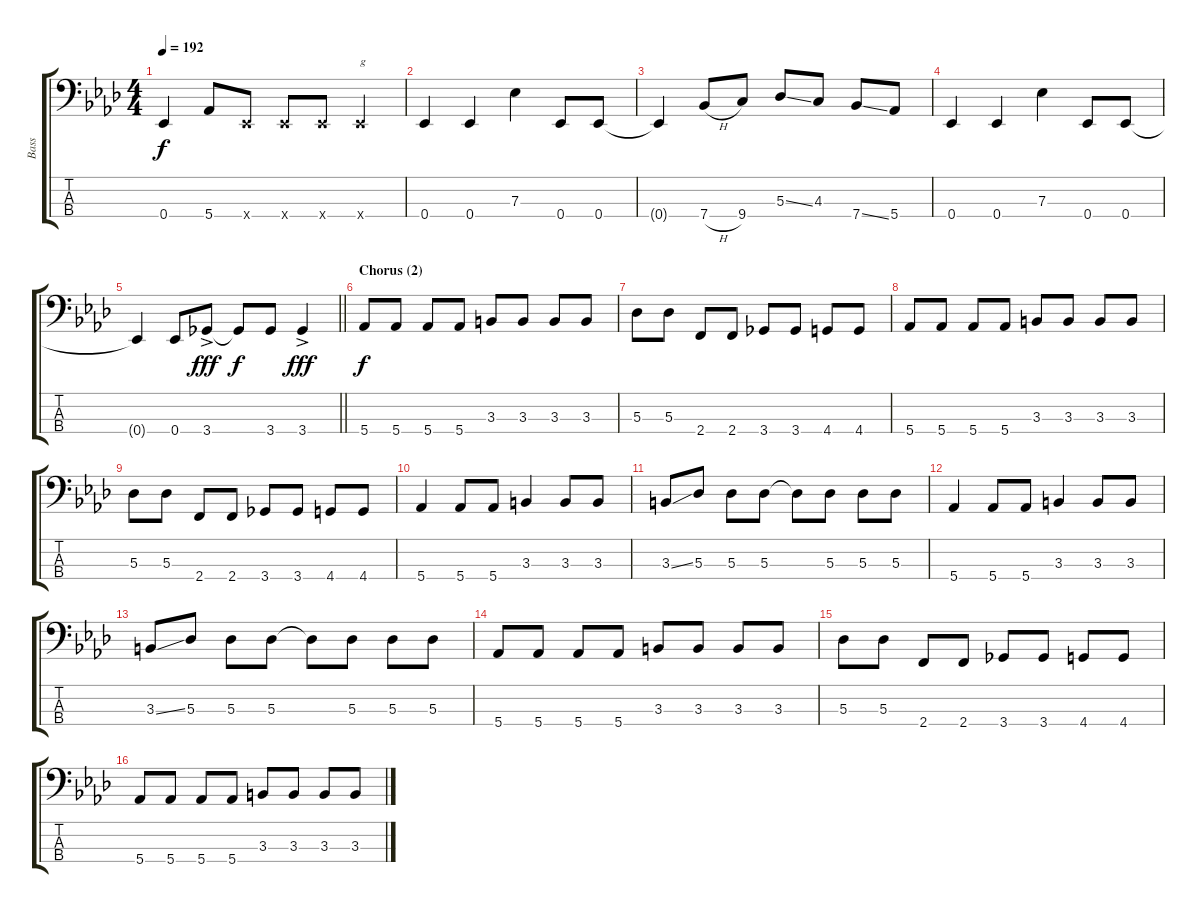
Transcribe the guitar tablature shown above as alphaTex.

\track ("Bass" "Bass") {instrument electricbasspick}
\staff {score tabs}
\tuning (Gb2 Db2 Ab1 Eb1) {hide}
\ts (4 4)
\tempo 192
\clef f4
\ks ab
0.4{t}.4{dy f} 5.4.8 0.4{x}.8 0.4{x}.8 0.4{x}.8 0.4{x}.4{txt "g"} |
0.4.4 0.4.4 7.3.4 0.4.8 0.4.8 |
0.4{t}.4 7.4{h}.8 9.4.8 5.3{ss}.8 4.3.8 7.4{ss}.8 5.4.8 |
0.4.4 0.4.4 7.3.4 0.4.8 0.4.8 |
\barLineRight lightlight
0.4{t}.4 0.4.8 3.4{ac}.8{dy fff} 3.4{t}.8{dy f} 3.4.8 3.4{ac}.4{dy fff} |
\section ("" "Chorus (2)")
5.4.8{dy f} 5.4.8 5.4.8 5.4.8 3.3.8 3.3.8 3.3.8 3.3.8 |
5.3.8 5.3.8 2.4.8 2.4.8 3.4.8 3.4.8 4.4.8 4.4.8 |
5.4.8 5.4.8 5.4.8 5.4.8 3.3.8 3.3.8 3.3.8 3.3.8 |
5.3.8 5.3.8 2.4.8 2.4.8 3.4.8 3.4.8 4.4.8 4.4.8 |
5.4.4 5.4.8 5.4.8 3.3.4 3.3.8 3.3.8 |
3.3{ss}.8 5.3.8 5.3.8 5.3.8 5.3{t}.8 5.3.8 5.3.8 5.3.8 |
5.4.4 5.4.8 5.4.8 3.3.4 3.3.8 3.3.8 |
3.3{ss}.8 5.3.8 5.3.8 5.3.8 5.3{t}.8 5.3.8 5.3.8 5.3.8 |
5.4.8 5.4.8 5.4.8 5.4.8 3.3.8 3.3.8 3.3.8 3.3.8 |
5.3.8 5.3.8 2.4.8 2.4.8 3.4.8 3.4.8 4.4.8 4.4.8 |
5.4.8 5.4.8 5.4.8 5.4.8 3.3.8 3.3.8 3.3.8 3.3.8
